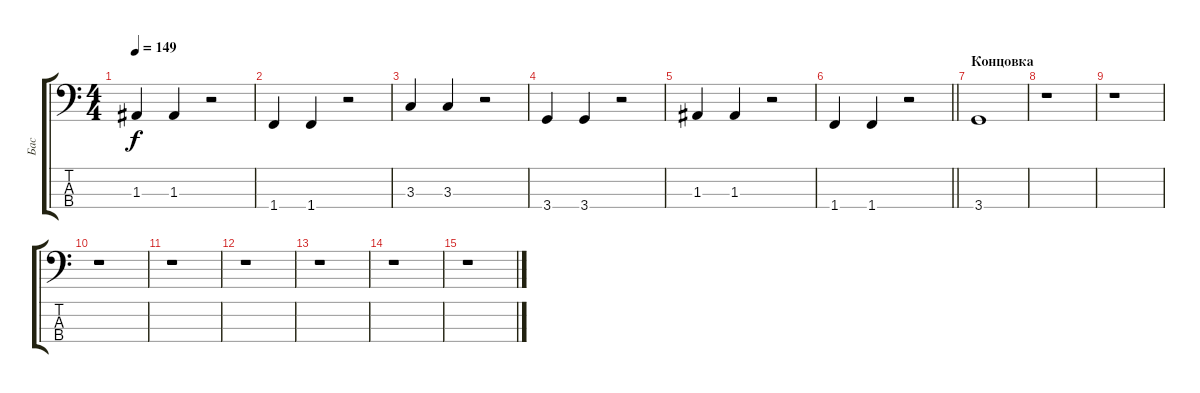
\track ("Бас" "Бас") {instrument electricbassfinger}
\staff {score tabs}
\tuning (G2 D2 A1 E1) {hide}
\ts (4 4)
\tempo 149
\clef f4
\ks c
1.3.4{dy f} 1.3.4 r.2 |
1.4.4 1.4.4 r.2 |
3.3.4 3.3.4 r.2 |
3.4.4 3.4.4 r.2 |
1.3.4 1.3.4 r.2 |
\barLineRight lightlight
1.4.4 1.4.4 r.2 |
\section ("" "Концовка")
3.4.1 |
r.1 |
r.1 |
r.1 |
r.1 |
r.1 |
r.1 |
r.1 |
r.1
